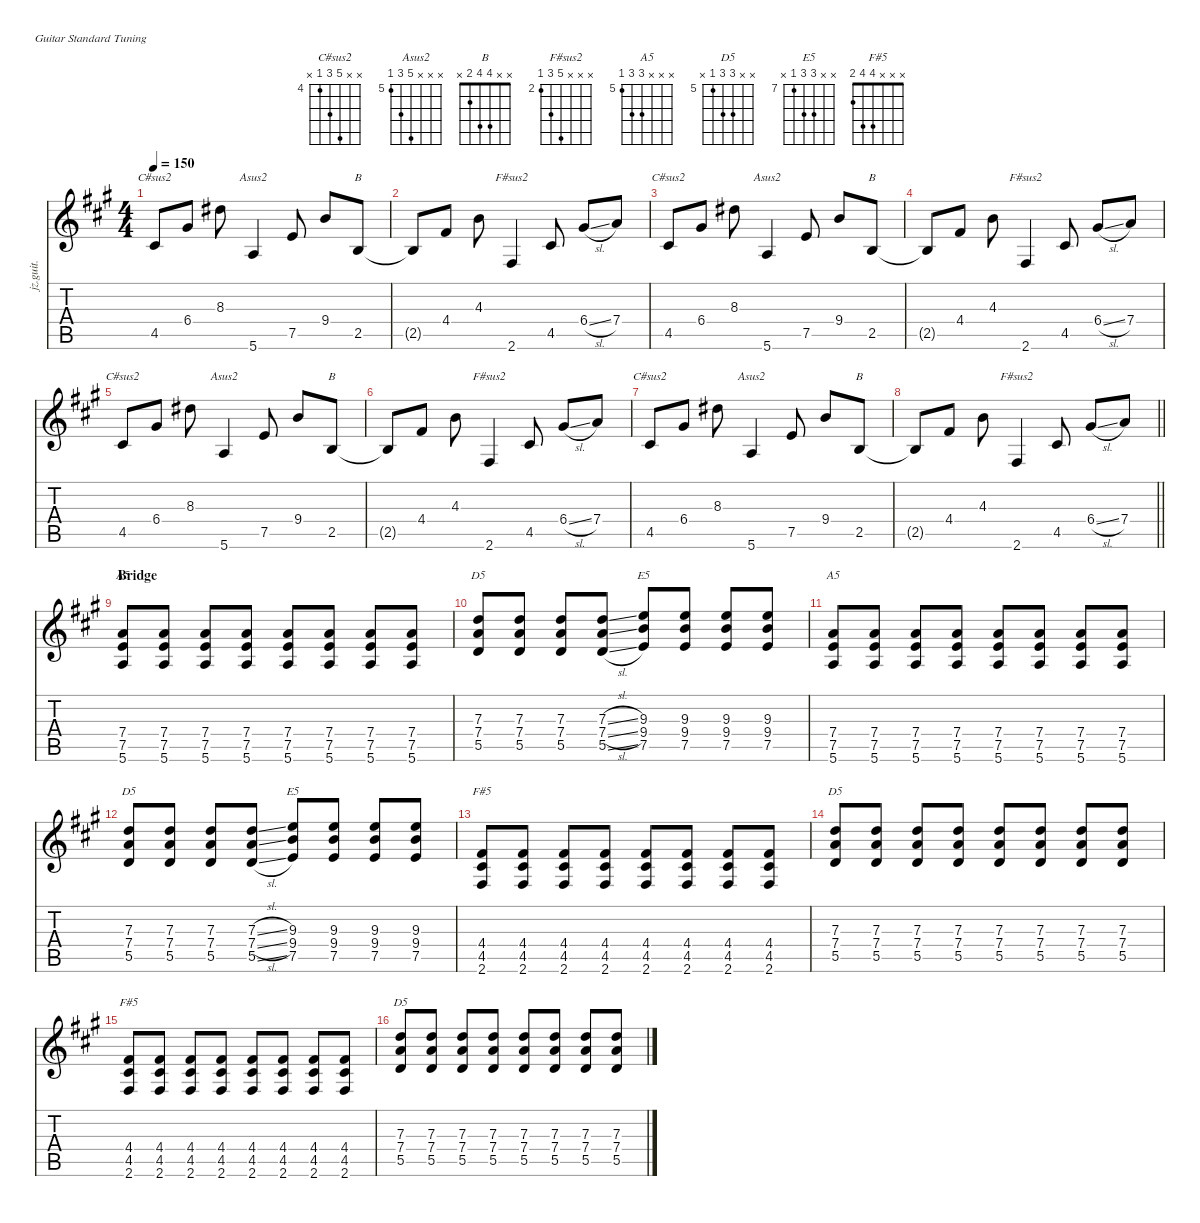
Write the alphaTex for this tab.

\defaultSystemsLayout 4
\hideDynamics
\bracketExtendMode nobrackets
\otherSystemsTrackNameOrientation horizontal
\track ("1st Guitar" "jz.guit.") {instrument electricguitarjazz}
\staff {score tabs}
\tuning (E4 B3 G3 D3 A2 E2)
\chord ("C#sus2" x x 8 6 4 x) {firstfret 4}
\chord ("Asus2" x x x 9 7 5) {firstfret 5}
\chord ("B" x x 4 4 2 x)
\chord ("F#sus2" x x x 6 4 2) {firstfret 2}
\chord ("A5" x x x 7 7 5) {firstfret 5}
\chord ("D5" x x 7 7 5 x) {firstfret 5}
\chord ("E5" x x 9 9 7 x) {firstfret 7}
\chord ("F#5" x x x 4 4 2)
\ts (4 4)
\tempo 150
\clef g2
\ks a
4.5{acc #}.8{ch "C#sus2" dy f} 6.4{acc #}.8 8.3{acc #}.8 5.6{acc forcenatural}.4{ch "Asus2"} 7.5{acc forcenatural}.8 9.4{acc forcenatural}.8 2.5{acc forcenatural}.8{ch "B" dy mp} |
2.5{t acc forcenatural}.8{dy f} 4.4{acc #}.8 4.3{acc forcenatural}.8 2.6{acc #}.4{ch "F#sus2"} 4.5{acc #}.8 6.4{sl acc #}.8 7.4{acc forcenatural}.8 |
4.5{acc #}.8{ch "C#sus2"} 6.4{acc #}.8 8.3{acc #}.8 5.6{acc forcenatural}.4{ch "Asus2"} 7.5{acc forcenatural}.8 9.4{acc forcenatural}.8 2.5{acc forcenatural}.8{ch "B" dy mp} |
2.5{t acc forcenatural}.8{dy f} 4.4{acc #}.8 4.3{acc forcenatural}.8 2.6{acc #}.4{ch "F#sus2"} 4.5{acc #}.8 6.4{sl acc #}.8 7.4{acc forcenatural}.8 |
4.5{acc #}.8{ch "C#sus2"} 6.4{acc #}.8 8.3{acc #}.8 5.6{acc forcenatural}.4{ch "Asus2"} 7.5{acc forcenatural}.8 9.4{acc forcenatural}.8 2.5{acc forcenatural}.8{ch "B" dy mp} |
2.5{t acc forcenatural}.8{dy f} 4.4{acc #}.8 4.3{acc forcenatural}.8 2.6{acc #}.4{ch "F#sus2"} 4.5{acc #}.8 6.4{sl acc #}.8 7.4{acc forcenatural}.8 |
4.5{acc #}.8{ch "C#sus2"} 6.4{acc #}.8 8.3{acc #}.8 5.6{acc forcenatural}.4{ch "Asus2"} 7.5{acc forcenatural}.8 9.4{acc forcenatural}.8 2.5{acc forcenatural}.8{ch "B" dy mp} |
\barLineRight lightlight
2.5{t acc forcenatural}.8{dy f} 4.4{acc #}.8 4.3{acc forcenatural}.8 2.6{acc #}.4{ch "F#sus2"} 4.5{acc #}.8 6.4{sl acc #}.8 7.4{acc forcenatural}.8 |
\section ("" "Bridge")
(7.4{acc forcenatural} 7.5{acc forcenatural} 5.6{acc forcenatural}).8{ch "A5"} (7.4{acc forcenatural} 7.5{acc forcenatural} 5.6{acc forcenatural}).8 (7.4{acc forcenatural} 7.5{acc forcenatural} 5.6{acc forcenatural}).8 (7.4{acc forcenatural} 7.5{acc forcenatural} 5.6{acc forcenatural}).8 (7.4{acc forcenatural} 7.5{acc forcenatural} 5.6{acc forcenatural}).8 (7.4{acc forcenatural} 7.5{acc forcenatural} 5.6{acc forcenatural}).8 (7.4{acc forcenatural} 7.5{acc forcenatural} 5.6{acc forcenatural}).8 (7.4{acc forcenatural} 7.5{acc forcenatural} 5.6{acc forcenatural}).8 |
(7.3{acc forcenatural} 7.4{acc forcenatural} 5.5{acc forcenatural}).8{ch "D5"} (7.3{acc forcenatural} 7.4{acc forcenatural} 5.5{acc forcenatural}).8 (7.3{acc forcenatural} 7.4{acc forcenatural} 5.5{acc forcenatural}).8 (7.3{sl acc forcenatural} 7.4{sl acc forcenatural} 5.5{sl acc forcenatural}).8 (9.3{acc forcenatural} 9.4{acc forcenatural} 7.5{acc forcenatural}).8{ch "E5"} (9.3{acc forcenatural} 9.4{acc forcenatural} 7.5{acc forcenatural}).8 (9.3{acc forcenatural} 9.4{acc forcenatural} 7.5{acc forcenatural}).8 (9.3{acc forcenatural} 9.4{acc forcenatural} 7.5{acc forcenatural}).8 |
(7.4{acc forcenatural} 7.5{acc forcenatural} 5.6{acc forcenatural}).8{ch "A5"} (7.4{acc forcenatural} 7.5{acc forcenatural} 5.6{acc forcenatural}).8 (7.4{acc forcenatural} 7.5{acc forcenatural} 5.6{acc forcenatural}).8 (7.4{acc forcenatural} 7.5{acc forcenatural} 5.6{acc forcenatural}).8 (7.4{acc forcenatural} 7.5{acc forcenatural} 5.6{acc forcenatural}).8 (7.4{acc forcenatural} 7.5{acc forcenatural} 5.6{acc forcenatural}).8 (7.4{acc forcenatural} 7.5{acc forcenatural} 5.6{acc forcenatural}).8 (7.4{acc forcenatural} 7.5{acc forcenatural} 5.6{acc forcenatural}).8 |
(7.3{acc forcenatural} 7.4{acc forcenatural} 5.5{acc forcenatural}).8{ch "D5"} (7.3{acc forcenatural} 7.4{acc forcenatural} 5.5{acc forcenatural}).8 (7.3{acc forcenatural} 7.4{acc forcenatural} 5.5{acc forcenatural}).8 (7.3{sl acc forcenatural} 7.4{sl acc forcenatural} 5.5{sl acc forcenatural}).8 (9.3{acc forcenatural} 9.4{acc forcenatural} 7.5{acc forcenatural}).8{ch "E5"} (9.3{acc forcenatural} 9.4{acc forcenatural} 7.5{acc forcenatural}).8 (9.3{acc forcenatural} 9.4{acc forcenatural} 7.5{acc forcenatural}).8 (9.3{acc forcenatural} 9.4{acc forcenatural} 7.5{acc forcenatural}).8 |
(4.4{acc #} 4.5{acc #} 2.6{acc #}).8{ch "F#5"} (4.4{acc #} 4.5{acc #} 2.6{acc #}).8 (4.4{acc #} 4.5{acc #} 2.6{acc #}).8 (4.4{acc #} 4.5{acc #} 2.6{acc #}).8 (4.4{acc #} 4.5{acc #} 2.6{acc #}).8 (4.4{acc #} 4.5{acc #} 2.6{acc #}).8 (4.4{acc #} 4.5{acc #} 2.6{acc #}).8 (4.4{acc #} 4.5{acc #} 2.6{acc #}).8 |
(7.3{acc forcenatural} 7.4{acc forcenatural} 5.5{acc forcenatural}).8{ch "D5"} (7.3{acc forcenatural} 7.4{acc forcenatural} 5.5{acc forcenatural}).8 (7.3{acc forcenatural} 7.4{acc forcenatural} 5.5{acc forcenatural}).8 (7.3{acc forcenatural} 7.4{acc forcenatural} 5.5{acc forcenatural}).8 (7.3{acc forcenatural} 7.4{acc forcenatural} 5.5{acc forcenatural}).8 (7.3{acc forcenatural} 7.4{acc forcenatural} 5.5{acc forcenatural}).8 (7.3{acc forcenatural} 7.4{acc forcenatural} 5.5{acc forcenatural}).8 (7.3{acc forcenatural} 7.4{acc forcenatural} 5.5{acc forcenatural}).8 |
(4.4{acc #} 4.5{acc #} 2.6{acc #}).8{ch "F#5"} (4.4{acc #} 4.5{acc #} 2.6{acc #}).8 (4.4{acc #} 4.5{acc #} 2.6{acc #}).8 (4.4{acc #} 4.5{acc #} 2.6{acc #}).8 (4.4{acc #} 4.5{acc #} 2.6{acc #}).8 (4.4{acc #} 4.5{acc #} 2.6{acc #}).8 (4.4{acc #} 4.5{acc #} 2.6{acc #}).8 (4.4{acc #} 4.5{acc #} 2.6{acc #}).8 |
(7.3{acc forcenatural} 7.4{acc forcenatural} 5.5{acc forcenatural}).8{ch "D5"} (7.3{acc forcenatural} 7.4{acc forcenatural} 5.5{acc forcenatural}).8 (7.3{acc forcenatural} 7.4{acc forcenatural} 5.5{acc forcenatural}).8 (7.3{acc forcenatural} 7.4{acc forcenatural} 5.5{acc forcenatural}).8 (7.3{acc forcenatural} 7.4{acc forcenatural} 5.5{acc forcenatural}).8 (7.3{acc forcenatural} 7.4{acc forcenatural} 5.5{acc forcenatural}).8 (7.3{acc forcenatural} 7.4{acc forcenatural} 5.5{acc forcenatural}).8 (7.3{acc forcenatural} 7.4{acc forcenatural} 5.5{acc forcenatural}).8
